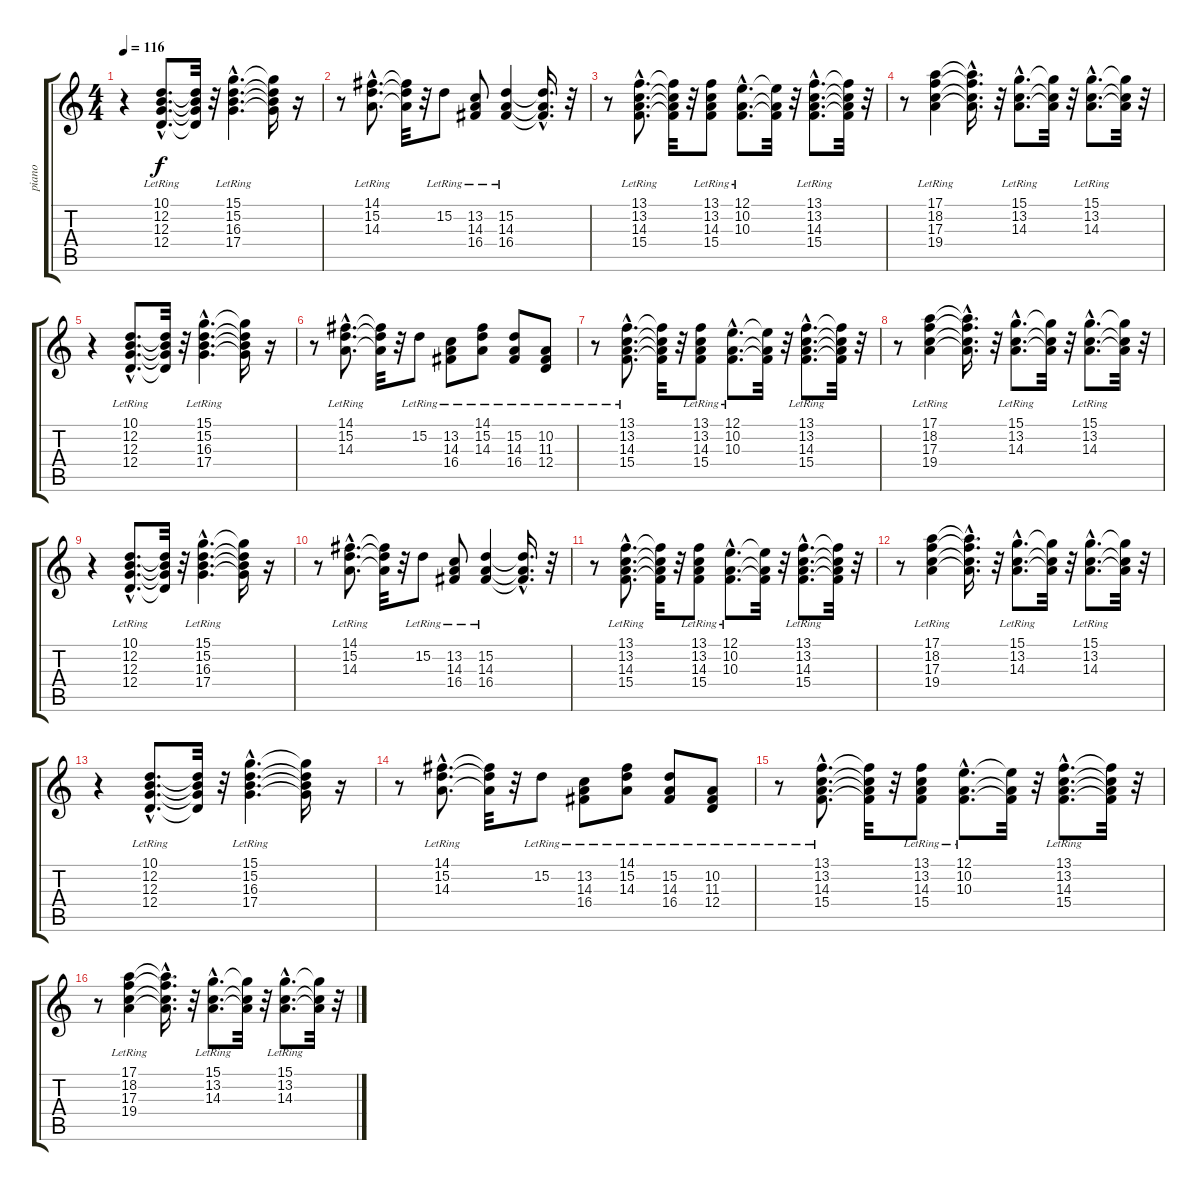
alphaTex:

\track ("piano" "piano") {instrument acousticgrandpiano}
\staff {score tabs}
\tuning (E4 B3 G3 D3 A2 E2) {hide}
\ts (4 4)
\tempo 116
\clef g2
\ks c
r.4{dy f} (10.1{hac lr} 12.2{hac lr} 12.3{hac lr} 12.4{hac lr}).8{d} (10.1{t} 12.2{t} 12.3{t} 12.4{t}).32 r.32 (15.1{hac lr} 15.2{hac lr} 16.3{hac lr} 17.4{hac lr}).4{d} (15.1{t} 15.2{t} 16.3{t} 17.4{t}).16 r.16 |
r.8 (14.1{hac lr} 15.2{hac lr} 14.3{hac lr}).8{d} (14.1{t} 15.2{t} 14.3{t}).32 r.32 15.2{lr}.8 (13.2{lr} 14.3{lr} 16.4{lr}).8 (15.2{lr} 14.3{lr} 16.4{lr}).4 (15.2{hac t} 14.3{hac t} 16.4{hac t}).16{d} r.32 |
r.8 (13.1{hac lr} 13.2{hac lr} 14.3{hac lr} 15.4{hac lr}).8{d} (13.1{t} 13.2{t} 14.3{t} 15.4{t}).32 r.32 (13.1{lr} 13.2{lr} 14.3{lr} 15.4{lr}).8 (12.1{hac lr} 10.2{hac lr} 10.3{hac lr}).8{d} (12.1{t} 10.2{t} 10.3{t}).32 r.32 (13.1{hac lr} 13.2{hac lr} 14.3{hac lr} 15.4{hac lr}).8{d} (13.1{t} 13.2{t} 14.3{t} 15.4{t}).32 r.32 |
r.8 (17.1{lr} 18.2{lr} 17.3{lr} 19.4{lr}).4 (17.1{hac t} 18.2{hac t} 17.3{hac t} 19.4{hac t}).16{d} r.32 (15.1{hac lr} 13.2{hac lr} 14.3{hac lr}).8{d} (15.1{t} 13.2{t} 14.3{t}).32 r.32 (15.1{hac lr} 13.2{hac lr} 14.3{hac lr}).8{d} (15.1{t} 13.2{t} 14.3{t}).32 r.32 |
r.4 (10.1{hac lr} 12.2{hac lr} 12.3{hac lr} 12.4{hac lr}).8{d} (10.1{t} 12.2{t} 12.3{t} 12.4{t}).32 r.32 (15.1{hac lr} 15.2{hac lr} 16.3{hac lr} 17.4{hac lr}).4{d} (15.1{t} 15.2{t} 16.3{t} 17.4{t}).16 r.16 |
r.8 (14.1{hac lr} 15.2{hac lr} 14.3{hac lr}).8{d} (14.1{t} 15.2{t} 14.3{t}).32 r.32 15.2{lr}.8 (13.2{lr} 14.3{lr} 16.4{lr}).8 (14.1{lr} 15.2{lr} 14.3{lr}).8 (15.2{lr} 14.3{lr} 16.4{lr}).8 (10.2{lr} 11.3{lr} 12.4{lr}).8 |
r.8 (13.1{hac lr} 13.2{hac lr} 14.3{hac lr} 15.4{hac lr}).8{d} (13.1{t} 13.2{t} 14.3{t} 15.4{t}).32 r.32 (13.1{lr} 13.2{lr} 14.3{lr} 15.4{lr}).8 (12.1{hac lr} 10.2{hac lr} 10.3{hac lr}).8{d} (12.1{t} 10.2{t} 10.3{t}).32 r.32 (13.1{hac lr} 13.2{hac lr} 14.3{hac lr} 15.4{hac lr}).8{d} (13.1{t} 13.2{t} 14.3{t} 15.4{t}).32 r.32 |
r.8 (17.1{lr} 18.2{lr} 17.3{lr} 19.4{lr}).4 (17.1{hac t} 18.2{hac t} 17.3{hac t} 19.4{hac t}).16{d} r.32 (15.1{hac lr} 13.2{hac lr} 14.3{hac lr}).8{d} (15.1{t} 13.2{t} 14.3{t}).32 r.32 (15.1{hac lr} 13.2{hac lr} 14.3{hac lr}).8{d} (15.1{t} 13.2{t} 14.3{t}).32 r.32 |
r.4 (10.1{hac lr} 12.2{hac lr} 12.3{hac lr} 12.4{hac lr}).8{d} (10.1{t} 12.2{t} 12.3{t} 12.4{t}).32 r.32 (15.1{hac lr} 15.2{hac lr} 16.3{hac lr} 17.4{hac lr}).4{d} (15.1{t} 15.2{t} 16.3{t} 17.4{t}).16 r.16 |
r.8 (14.1{hac lr} 15.2{hac lr} 14.3{hac lr}).8{d} (14.1{t} 15.2{t} 14.3{t}).32 r.32 15.2{lr}.8 (13.2{lr} 14.3{lr} 16.4{lr}).8 (15.2{lr} 14.3{lr} 16.4{lr}).4 (15.2{hac t} 14.3{hac t} 16.4{hac t}).16{d} r.32 |
r.8 (13.1{hac lr} 13.2{hac lr} 14.3{hac lr} 15.4{hac lr}).8{d} (13.1{t} 13.2{t} 14.3{t} 15.4{t}).32 r.32 (13.1{lr} 13.2{lr} 14.3{lr} 15.4{lr}).8 (12.1{hac lr} 10.2{hac lr} 10.3{hac lr}).8{d} (12.1{t} 10.2{t} 10.3{t}).32 r.32 (13.1{hac lr} 13.2{hac lr} 14.3{hac lr} 15.4{hac lr}).8{d} (13.1{t} 13.2{t} 14.3{t} 15.4{t}).32 r.32 |
r.8 (17.1{lr} 18.2{lr} 17.3{lr} 19.4{lr}).4 (17.1{hac t} 18.2{hac t} 17.3{hac t} 19.4{hac t}).16{d} r.32 (15.1{hac lr} 13.2{hac lr} 14.3{hac lr}).8{d} (15.1{t} 13.2{t} 14.3{t}).32 r.32 (15.1{hac lr} 13.2{hac lr} 14.3{hac lr}).8{d} (15.1{t} 13.2{t} 14.3{t}).32 r.32 |
r.4 (10.1{hac lr} 12.2{hac lr} 12.3{hac lr} 12.4{hac lr}).8{d} (10.1{t} 12.2{t} 12.3{t} 12.4{t}).32 r.32 (15.1{hac lr} 15.2{hac lr} 16.3{hac lr} 17.4{hac lr}).4{d} (15.1{t} 15.2{t} 16.3{t} 17.4{t}).16 r.16 |
r.8 (14.1{hac lr} 15.2{hac lr} 14.3{hac lr}).8{d} (14.1{t} 15.2{t} 14.3{t}).32 r.32 15.2{lr}.8 (13.2{lr} 14.3{lr} 16.4{lr}).8 (14.1{lr} 15.2{lr} 14.3{lr}).8 (15.2{lr} 14.3{lr} 16.4{lr}).8 (10.2{lr} 11.3{lr} 12.4{lr}).8 |
r.8 (13.1{hac lr} 13.2{hac lr} 14.3{hac lr} 15.4{hac lr}).8{d} (13.1{t} 13.2{t} 14.3{t} 15.4{t}).32 r.32 (13.1{lr} 13.2{lr} 14.3{lr} 15.4{lr}).8 (12.1{hac lr} 10.2{hac lr} 10.3{hac lr}).8{d} (12.1{t} 10.2{t} 10.3{t}).32 r.32 (13.1{hac lr} 13.2{hac lr} 14.3{hac lr} 15.4{hac lr}).8{d} (13.1{t} 13.2{t} 14.3{t} 15.4{t}).32 r.32 |
r.8 (17.1{lr} 18.2{lr} 17.3{lr} 19.4{lr}).4 (17.1{hac t} 18.2{hac t} 17.3{hac t} 19.4{hac t}).16{d} r.32 (15.1{hac lr} 13.2{hac lr} 14.3{hac lr}).8{d} (15.1{t} 13.2{t} 14.3{t}).32 r.32 (15.1{hac lr} 13.2{hac lr} 14.3{hac lr}).8{d} (15.1{t} 13.2{t} 14.3{t}).32 r.32
